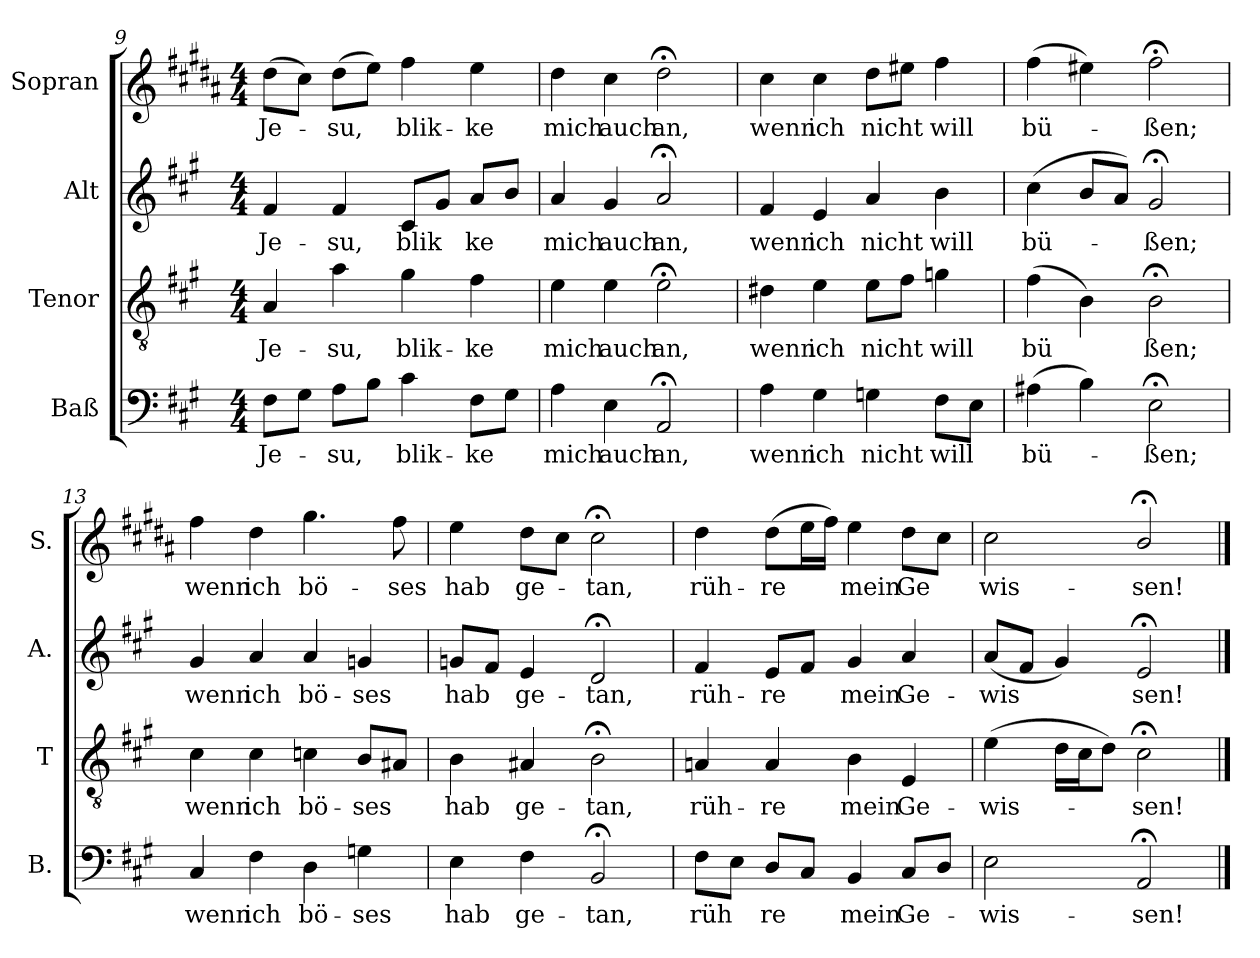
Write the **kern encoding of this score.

**kern	**text	**kern	**text	**kern	**text	**kern	**text
*part4	*part4	*part3	*part3	*part2	*part2	*part1	*part1
*staff4	*staff4	*staff3	*staff3	*staff2	*staff2	*staff1	*staff1
*I"Baß	*	*I"Tenor	*	*I"Alt	*	*I"Sopran	*
*I'B.	*	*I'T	*	*I'A.	*	*I'S.	*
*clefF4	*	*clefGv2	*	*clefG2	*	*clefG2	*
*	*	*	*	*	*	*ITrd1c2	*
*k[f#c#g#]	*	*k[f#c#g#]	*	*k[f#c#g#]	*	*k[f#c#g#]	*
*A:	*	*A:	*	*A:	*	*A:	*
*M4/4	*	*M4/4	*	*M4/4	*	*M4/4	*
=9	=9	=9	=9	=9	=9	=9	=9
!	!LO:LY:b	!	!LO:LY:b	!	!LO:LY:b	!	!LO:LY:b
8F#\L	Je-	4A/	Je-	4f#/	Je-	(>8cc#\L	Je-
8G#\J	.	.	.	.	.	8b\J)	.
!	!LO:LY:b	!	!LO:LY:b	!	!LO:LY:b	!	!LO:LY:b
8A\L	-su,	4a\	-su,	4f#/	-su,	(>8cc#\L	-su,
8B\J	.	.	.	.	.	8dd\J)	.
!	!LO:LY:b	!	!LO:LY:b	!	!LO:LY:b	!	!LO:LY:b
4c#\	blik-	4g#\	blik-	8c#/L	blik	4ee\	blik-
.	.	.	.	8g#/J	.	.	.
!	!LO:LY:b	!	!LO:LY:b	!	!LO:LY:b	!	!LO:LY:b
8F#\L	-ke	4f#\	-ke	8a/L	ke	4dd\	-ke
8G#\J	.	.	.	8b/J	.	.	.
=10	=10	=10	=10	=10	=10	=10	=10
!	!LO:LY:b	!	!LO:LY:b	!	!LO:LY:b	!	!LO:LY:b
4A\	mich	4e\	mich	4a/	mich	4cc#\	mich
!	!LO:LY:b	!	!LO:LY:b	!	!LO:LY:b	!	!LO:LY:b
4E\	auch	4e\	auch	4g#/	auch	4b\	auch
!	!LO:LY:b	!	!LO:LY:b	!	!LO:LY:b	!	!LO:LY:b
2AA;</	an,	2e;<\	an,	2a;</	an,	2cc#;<\	an,
!!LO:PB:g=z
=11	=11	=11	=11	=11	=11	=11	=11
!	!LO:LY:b	!	!LO:LY:b	!	!LO:LY:b	!	!LO:LY:b
4A\	wenn	4d#X\	wenn	4f#/	wenn	4b\	wenn
!	!LO:LY:b	!	!LO:LY:b	!	!LO:LY:b	!	!LO:LY:b
4G#\	ich	4e\	ich	4e/	ich	4b\	ich
!	!LO:LY:b	!	!LO:LY:b	!	!LO:LY:b	!	!LO:LY:b
4Gn\	nicht	8e\L	nicht	4a/	nicht	8cc#\L	nicht
.	.	8f#\J	.	.	.	8dd#X\J	.
!	!LO:LY:b	!	!LO:LY:b	!	!LO:LY:b	!	!LO:LY:b
8F#\L	will	4gn\	will	4b\	will	4ee\	will
8E\J	.	.	.	.	.	.	.
=12	=12	=12	=12	=12	=12	=12	=12
!	!LO:LY:b	!	!LO:LY:b	!	!LO:LY:b	!	!LO:LY:b
(>4A#X\	bü-	(4f#\	bü	(<4cc#\	bü-	(>4ee\	bü-
4B\)	.	4B\)	.	8b/L	.	4dd#X\)	.
.	.	.	.	8a/J)	.	.	.
!	!LO:LY:b	!	!LO:LY:b	!	!LO:LY:b	!	!LO:LY:b
2E;<\	-ßen;	2B;<\	ßen;	2g#;</	-ßen;	2ee;<\	-ßen;
=13	=13	=13	=13	=13	=13	=13	=13
!	!LO:LY:b	!	!LO:LY:b	!	!LO:LY:b	!	!LO:LY:b
4C#/	wenn	4c#\	wenn	4g#/	wenn	4ee\	wenn
!	!LO:LY:b	!	!LO:LY:b	!	!LO:LY:b	!	!LO:LY:b
4F#\	ich	4c#\	ich	4a/	ich	4cc#\	ich
!	!LO:LY:b	!	!LO:LY:b	!	!LO:LY:b	!	!LO:LY:b
4D\	bö-	4cn\	bö-	4a/	bö-	4.ff#\	bö-
!	!LO:LY:b	!	!LO:LY:b	!	!LO:LY:b	!	!
4Gn\	-ses	8B/L	-ses	4gn/	-ses	.	.
!	!	!	!	!	!	!	!LO:LY:b
.	.	8A#X/J	.	.	.	8ee\	-ses
=14	=14	=14	=14	=14	=14	=14	=14
!	!LO:LY:b	!	!LO:LY:b	!	!LO:LY:b	!	!LO:LY:b
4E\	hab	4B\	hab	8gn/L	hab	4dd\	hab
.	.	.	.	8f#/J	.	.	.
!	!LO:LY:b	!	!LO:LY:b	!	!LO:LY:b	!	!LO:LY:b
4F#\	ge-	4A#X/	ge-	4e/	ge-	8cc#\L	ge-
.	.	.	.	.	.	8b\J	.
!	!LO:LY:b	!	!LO:LY:b	!	!LO:LY:b	!	!LO:LY:b
2BB;</	-tan,	2B;<\	-tan,	2d;</	-tan,	2b;<\	-tan,
=15	=15	=15	=15	=15	=15	=15	=15
!	!LO:LY:b	!	!LO:LY:b	!	!LO:LY:b	!	!LO:LY:b
8F#\L	rüh	4Ani/	rüh-	4f#/	rüh-	4cc#\	rüh-
8E\J	.	.	.	.	.	.	.
!	!LO:LY:b	!	!LO:LY:b	!	!LO:LY:b	!	!LO:LY:b
8D/L	re	4A/	-re	8e/L	-re	(>8cc#\L	-re
8C#/J	.	.	.	8f#/J	.	16dd\L	.
.	.	.	.	.	.	16ee\JJ)	.
!	!LO:LY:b	!	!LO:LY:b	!	!LO:LY:b	!	!LO:LY:b
4BB/	mein	4B\	mein	4g#i/	mein	4dd\	mein
!	!LO:LY:b	!	!LO:LY:b	!	!LO:LY:b	!	!LO:LY:b
8C#/L	Ge-	4E/	Ge-	4a/	Ge-	8cc#\L	Ge
8D/J	.	.	.	.	.	8b\J	.
!!LO:LB:g=z
=16	=16	=16	=16	=16	=16	=16	=16
!	!LO:LY:b	!	!LO:LY:b	!	!LO:LY:b	!	!LO:LY:b
2E\	-wis-	(>4e\	-wis-	(<8a/L	-wis	2b\	wis-
.	.	.	.	8f#/J	.	.	.
.	.	16d\LL	.	4g#/)	.	.	.
.	.	16c#\J	.	.	.	.	.
.	.	8d\J)	.	.	.	.	.
!	!LO:LY:b	!	!LO:LY:b	!	!LO:LY:b	!	!LO:LY:b
2AA;</	-sen!	2c#;<\	-sen!	2e;</	sen!	2a;</	-sen!
==	==	==	==	==	==	==	==
*-	*-	*-	*-	*-	*-	*-	*-
